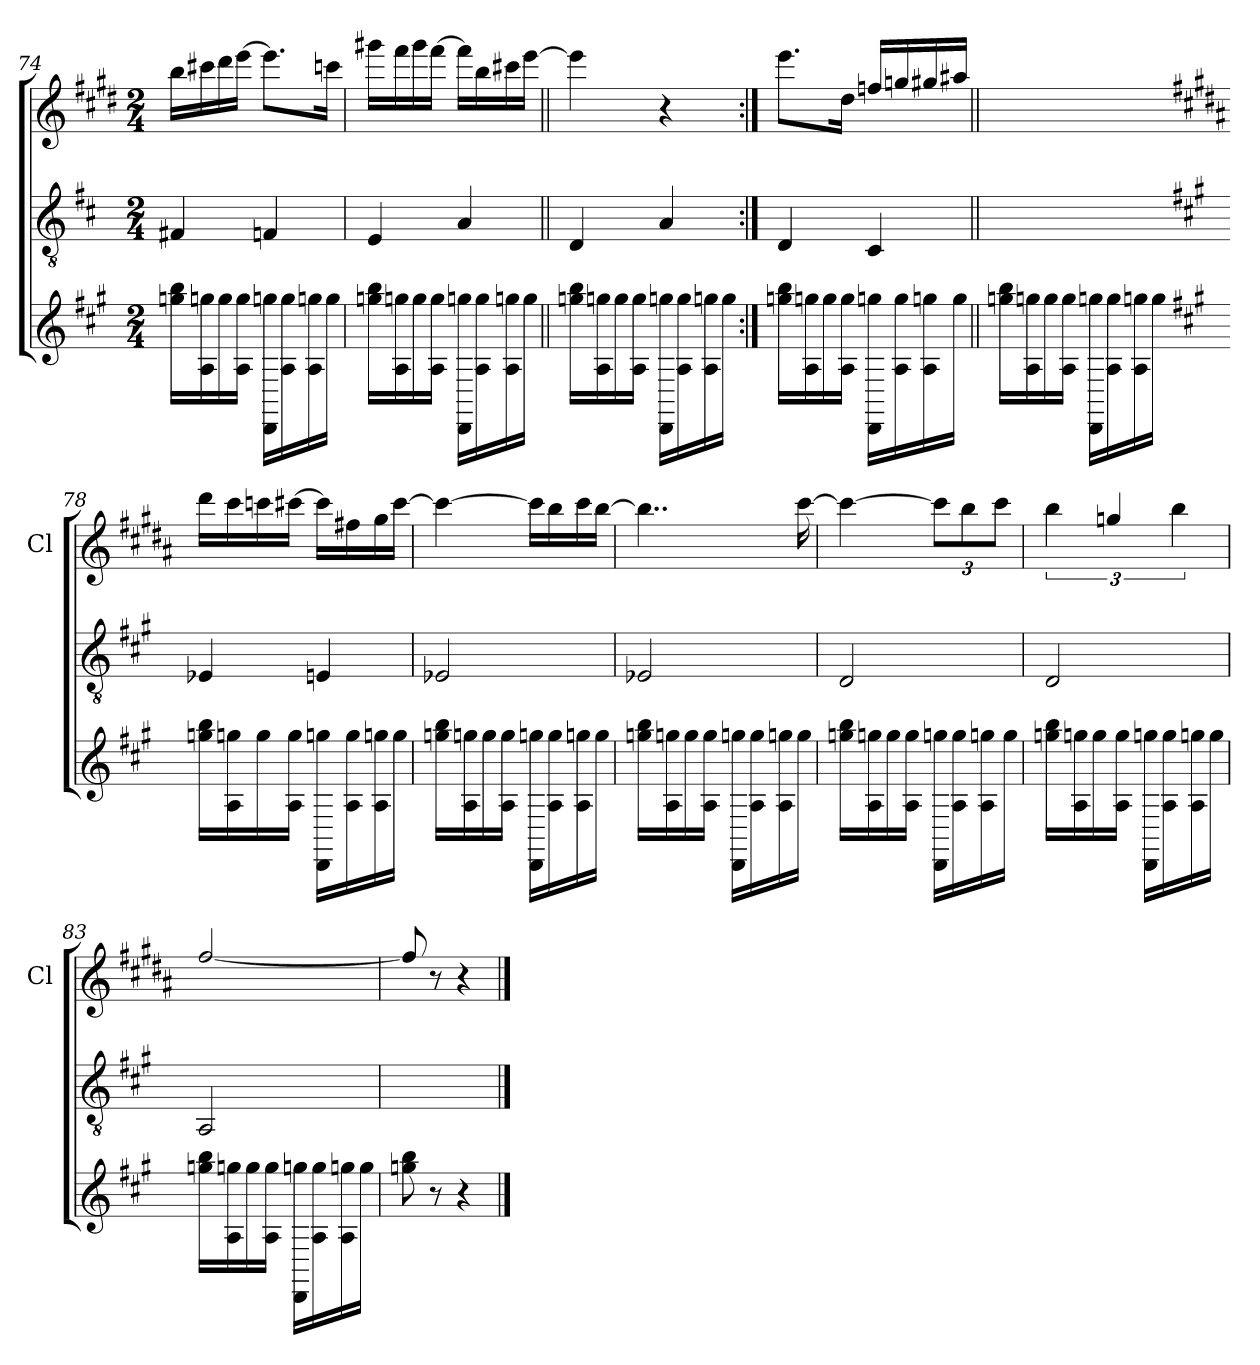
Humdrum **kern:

**kern	**kern	**kern
*part3	*part2	*part1
*staff3	*staff2	*staff1
*	*	*I'Cl
!!LO:LB:g=z
*clefG2	*clefGv2	*clefG2
*ITrd-7c-12	*	*ITrd1c2
*k[f#c#g#]	*k[f#c#]	*k[f#c#]
*A:	*D:	*D:
*M2/4	*M2/4	*M2/4
=74	=74	=74
16gggn\ 16bbb\LL	4F#X/	16aa\LL
16a\ 16gggn\	.	16bbn\
16ggg\	.	16ccc#\
16a\ 16ggg\JJ	.	[16ddd\JJ
16D\ 16gggn\LL	4Fn/	8.ddd\L]
16a\ 16ggg\	.	.
16a\ 16gggn\	.	.
16ggg\JJ	.	16bb-X\Jk
=75	=75	=75
16gggn\ 16bbb\LL	4E/	16fff#X\LL
16a\ 16gggn\	.	16eee\
16ggg\	.	16fff#\
16a\ 16ggg\JJ	.	[16eee\JJ
16D\ 16gggn\LL	4A/	16eee\LL]
16a\ 16ggg\	.	16aa\
16a\ 16gggn\	.	16bbn\
16ggg\JJ	.	[16ddd\JJ
=76||	=76||	=76||
16gggn\ 16bbb\LL	4D/	4ddd\]
16a\ 16gggn\	.	.
16ggg\	.	.
16a\ 16ggg\JJ	.	.
16D\ 16gggn\LL	4A/	4r
16a\ 16ggg\	.	.
16a\ 16gggn\	.	.
16ggg\JJ	.	.
=77:|!	=77:|!	=77:|!
16gggn\ 16bbb\LL	4D/	8.ddd\L
16a\ 16gggn\	.	.
16ggg\	.	.
16a\ 16ggg\JJ	.	16cc#\Jk
16D\ 16gggn\LL	4C#/	16ee-X/LL
16a\ 16ggg\	.	16ffn/
16a\ 16gggn\	.	16ff#X/
16ggg\JJ	.	16gg#X/JJ
=77X772||	=77X772||	=77X772||
16gggn\ 16bbb\LL	2ryy	2ryy
16a\ 16gggn\	.	.
16ggg\	.	.
16a\ 16ggg\JJ	.	.
16D\ 16gggn\LL	.	.
16a\ 16ggg\	.	.
16a\ 16gggn\	.	.
16ggg\JJ	.	.
!!LO:LB:g=z
=78-	=78-	=78-
*	*k[f#c#g#]	*k[f#c#g#]
*	*A:	*A:
16gggn\ 16bbb\LL	4E-X/	16ccc#\LL
16a\ 16gggn\	.	16bb\
16ggg\	.	16bb-X\
16a\ 16ggg\JJ	.	[16bbn\JJ
16D\ 16gggn\LL	4En/	16bb\LL]
16a\ 16ggg\	.	16een\
16a\ 16gggn\	.	16ff#\
16ggg\JJ	.	[16bb\JJ
=79	=79	=79
16gggn\ 16bbb\LL	2E-X/	4bb\_
16a\ 16gggn\	.	.
16ggg\	.	.
16a\ 16ggg\JJ	.	.
16D\ 16gggn\LL	.	16bb\LL]
16a\ 16ggg\	.	16aa\
16a\ 16gggn\	.	16bb\
16ggg\JJ	.	[16aa\JJ
=80	=80	=80
16gggn\ 16bbb\LL	2E-X/	4..aa\]
16a\ 16gggn\	.	.
16ggg\	.	.
16a\ 16ggg\JJ	.	.
16D\ 16gggn\LL	.	.
16a\ 16ggg\	.	.
16a\ 16gggn\	.	.
16ggg\JJ	.	[16bb\
=81	=81	=81
16gggn\ 16bbb\LL	2D/	4bb\_
16a\ 16gggn\	.	.
16ggg\	.	.
16a\ 16ggg\JJ	.	.
16D\ 16gggn\LL	.	12bb\L]
16a\ 16ggg\	.	.
.	.	12aa\
16a\ 16gggn\	.	.
.	.	12bb\J
16ggg\JJ	.	.
!!LO:LB:g=z
=82	=82	=82
16gggn\ 16bbb\LL	2D/	6aa\
16a\ 16gggn\	.	.
16ggg\	.	.
.	.	6ffn/
16a\ 16ggg\JJ	.	.
16D\ 16gggn\LL	.	.
16a\ 16ggg\	.	.
.	.	6aa\
16a\ 16gggn\	.	.
16ggg\JJ	.	.
=83	=83	=83
16gggn\ 16bbb\LL	2AA/	[2ee/
16a\ 16gggn\	.	.
16ggg\	.	.
16a\ 16ggg\JJ	.	.
16D\ 16gggn\LL	.	.
16a\ 16ggg\	.	.
16a\ 16gggn\	.	.
16ggg\JJ	.	.
=84	=84	=84
8gggn\ 8bbb\	2ryy	8ee/]
8r	.	8r
4r	.	4r
==	==	==
*-	*-	*-
